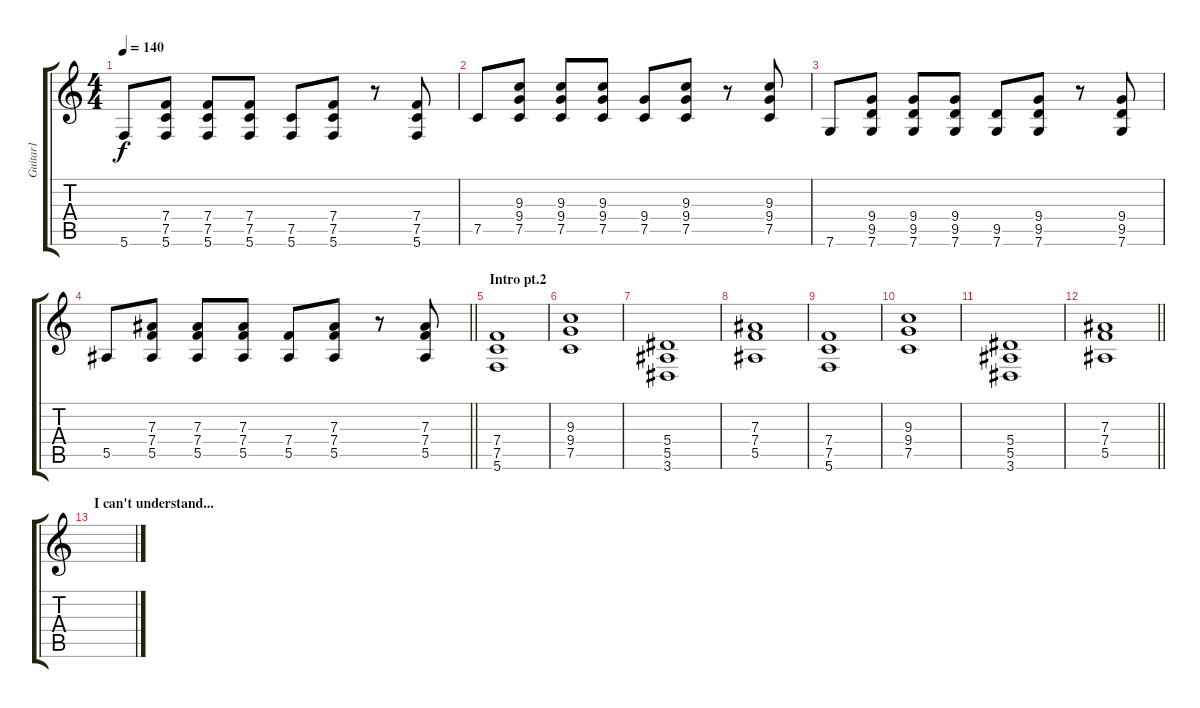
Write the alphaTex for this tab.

\track ("Guitar1" "Guitar1") {instrument distortionguitar}
\staff {score tabs}
\tuning (C4 G3 Eb3 Bb2 F2 C2) {hide}
\ts (4 4)
\tempo 140
\clef g2
\ks c
5.6.8{dy f} (7.4 7.5 5.6).8 (7.4 7.5 5.6).8 (7.4 7.5 5.6).8 (7.5 5.6).8 (7.4 7.5 5.6).8 r.8 (7.4 7.5 5.6).8 |
7.5.8 (9.3 9.4 7.5).8 (9.3 9.4 7.5).8 (9.3 9.4 7.5).8 (9.4 7.5).8 (9.3 9.4 7.5).8 r.8 (9.3 9.4 7.5).8 |
7.6.8 (9.4 9.5 7.6).8 (9.4 9.5 7.6).8 (9.4 9.5 7.6).8 (9.5 7.6).8 (9.4 9.5 7.6).8 r.8 (9.4 9.5 7.6).8 |
\barLineRight lightlight
5.5.8 (7.3 7.4 5.5).8 (7.3 7.4 5.5).8 (7.3 7.4 5.5).8 (7.4 5.5).8 (7.3 7.4 5.5).8 r.8 (7.3 7.4 5.5).8 |
\section ("" "Intro pt.2")
(7.4 7.5 5.6).1 |
(9.3 9.4 7.5).1 |
(5.4 5.5 3.6).1 |
(7.3 7.4 5.5).1 |
(7.4 7.5 5.6).1 |
(9.3 9.4 7.5).1 |
(5.4 5.5 3.6).1 |
\barLineRight lightlight
(7.3 7.4 5.5).1 |
\section ("" "I can't understand...")
